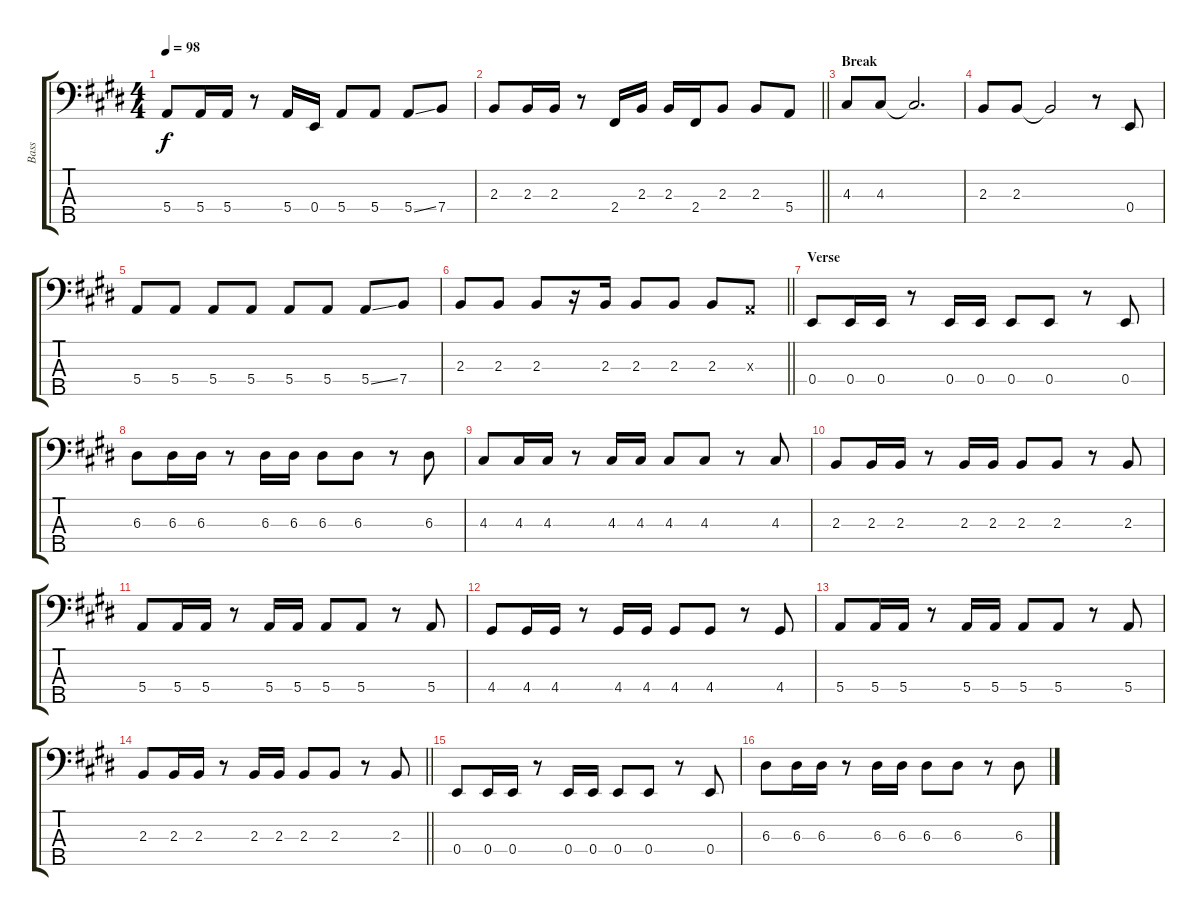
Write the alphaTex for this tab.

\track ("Bass" "Bass") {instrument electricbassfinger}
\staff {score tabs}
\tuning (G2 D2 A1 E1 B0) {hide}
\ts (4 4)
\tempo 98
\clef f4
\ks e
5.4.8{dy f} 5.4.16 5.4.16 r.8 5.4.16 0.4.16 5.4.8 5.4.8 5.4{ss}.8 7.4.8 |
\barLineRight lightlight
2.3.8 2.3.16 2.3.16 r.8 2.4.16 2.3.16 2.3.16 2.4.16 2.3.8 2.3.8 5.4.8 |
\section ("" "Break")
4.3.8 4.3.8 4.3{t}.2{d} |
2.3.8 2.3.8 2.3{t}.2 r.8 0.4.8 |
5.4.8 5.4.8 5.4.8 5.4.8 5.4.8 5.4.8 5.4{ss}.8 7.4.8 |
\barLineRight lightlight
2.3.8 2.3.8 2.3.8 r.16 2.3.16 2.3.8 2.3.8 2.3.8 0.3{x}.8 |
\section ("" "Verse")
0.4.8 0.4.16 0.4.16 r.8 0.4.16 0.4.16 0.4.8 0.4.8 r.8 0.4.8 |
6.3.8 6.3.16 6.3.16 r.8 6.3.16 6.3.16 6.3.8 6.3.8 r.8 6.3.8 |
4.3.8 4.3.16 4.3.16 r.8 4.3.16 4.3.16 4.3.8 4.3.8 r.8 4.3.8 |
2.3.8 2.3.16 2.3.16 r.8 2.3.16 2.3.16 2.3.8 2.3.8 r.8 2.3.8 |
5.4.8 5.4.16 5.4.16 r.8 5.4.16 5.4.16 5.4.8 5.4.8 r.8 5.4.8 |
4.4.8 4.4.16 4.4.16 r.8 4.4.16 4.4.16 4.4.8 4.4.8 r.8 4.4.8 |
5.4.8 5.4.16 5.4.16 r.8 5.4.16 5.4.16 5.4.8 5.4.8 r.8 5.4.8 |
\barLineRight lightlight
2.3.8 2.3.16 2.3.16 r.8 2.3.16 2.3.16 2.3.8 2.3.8 r.8 2.3.8 |
\section ("" "")
0.4.8 0.4.16 0.4.16 r.8 0.4.16 0.4.16 0.4.8 0.4.8 r.8 0.4.8 |
6.3.8 6.3.16 6.3.16 r.8 6.3.16 6.3.16 6.3.8 6.3.8 r.8 6.3.8
